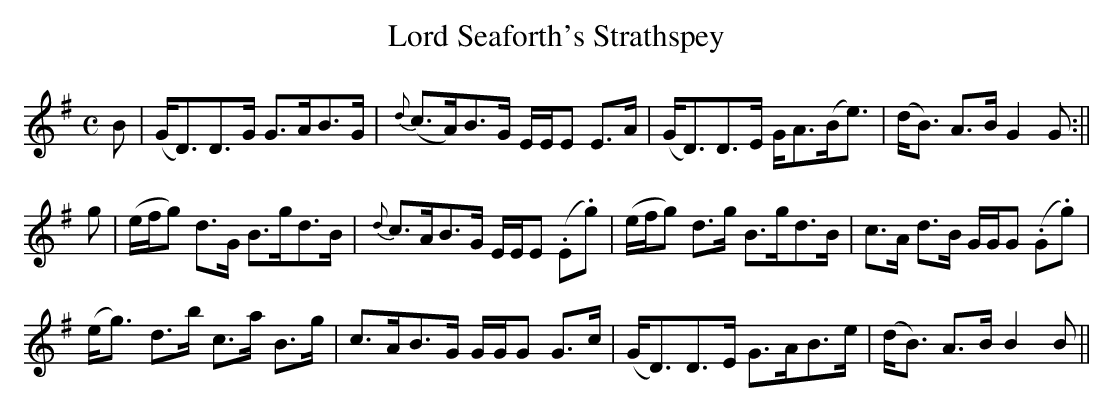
X:1
T:Lord Seaforth's Strathspey
M:C
L:1/8
K:G
B|(G<D)D>G G>AB>G|{d}(c>A)B>G E/E/E E>A|(G<D)D>E G<A(B<e)|(d<B) A>B G2 G:||
g|(e/f/g) d>G B>gd>B|{d}c>AB>G E/E/E (.E.g)|(e/f/g) d>g B>gd>B|c>A d>B G/G/G (.G.g)|
(e<g) d>b c>a B>g|c>AB>G G/G/G G>c|(G<D)D>E G>AB>e|(d<B) A>B B2 B||
